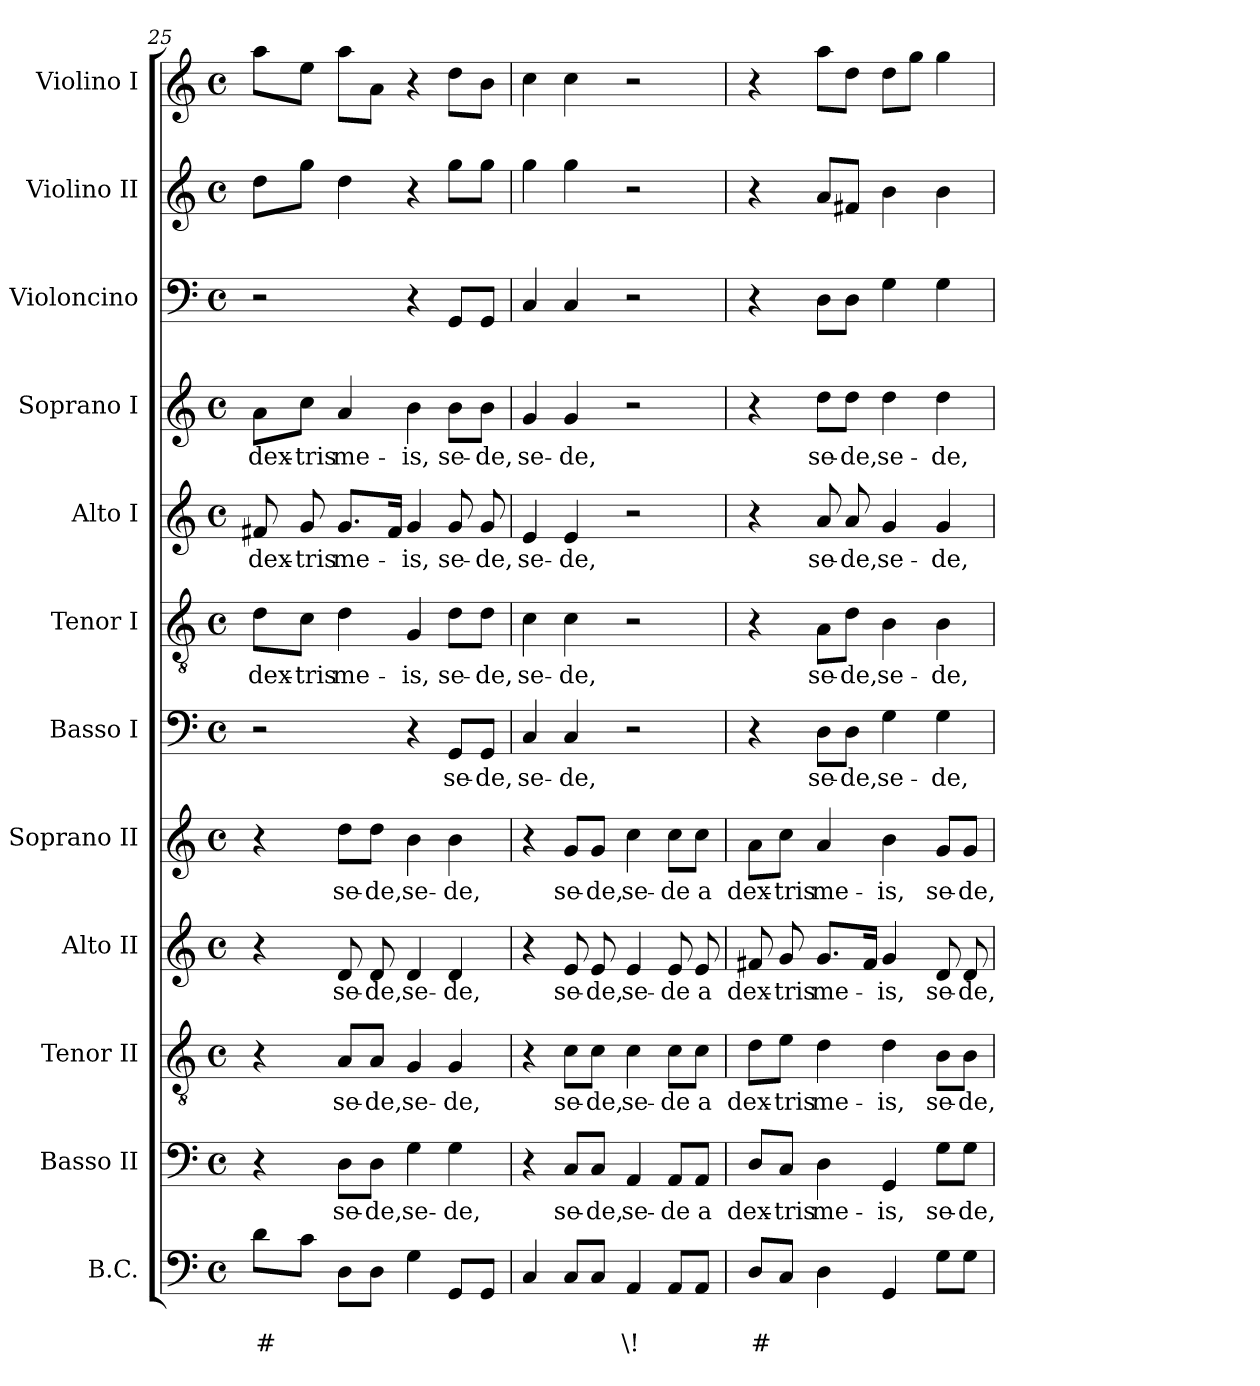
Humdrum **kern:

**kern	**text	**text	**kern	**text	**kern	**text	**kern	**text	**kern	**text	**kern	**text	**kern	**text	**kern	**text	**kern	**text	**kern	**kern	**kern
*part12	*part12	*part12	*part11	*part11	*part10	*part10	*part9	*part9	*part8	*part8	*part7	*part7	*part6	*part6	*part5	*part5	*part4	*part4	*part3	*part2	*part1
*staff12	*staff12	*staff12	*staff11	*staff11	*staff10	*staff10	*staff9	*staff9	*staff8	*staff8	*staff7	*staff7	*staff6	*staff6	*staff5	*staff5	*staff4	*staff4	*staff3	*staff2	*staff1
*I"B.C.	*	*	*I"Basso II	*	*I"Tenor II	*	*I"Alto II	*	*I"Soprano II	*	*I"Basso I	*	*I"Tenor I	*	*I"Alto I	*	*I"Soprano I	*	*I"Violoncino	*I"Violino II	*I"Violino I
*I'BC	*	*	*I'B 2	*	*I'T 2	*	*I'A 2	*	*I'S 2	*	*I'B 1	*	*I'T 1	*	*I'A 1	*	*I'S 1	*	*I'Vc.	*I'Vln. II	*I'Vln. I
!!LO:PB:g=z
*clefF4	*	*	*clefF4	*	*clefGv2	*	*clefG2	*	*clefG2	*	*clefF4	*	*clefGv2	*	*clefG2	*	*clefG2	*	*clefF4	*clefG2	*clefG2
*k[]	*	*	*k[]	*	*k[]	*	*k[]	*	*k[]	*	*k[]	*	*k[]	*	*k[]	*	*k[]	*	*k[]	*k[]	*k[]
*C:	*	*	*C:	*	*C:	*	*C:	*	*C:	*	*C:	*	*C:	*	*C:	*	*C:	*	*C:	*C:	*C:
*M4/4	*	*	*M4/4	*	*M4/4	*	*M4/4	*	*M4/4	*	*M4/4	*	*M4/4	*	*M4/4	*	*M4/4	*	*M4/4	*M4/4	*M4/4
*met(c)	*	*	*met(c)	*	*met(c)	*	*met(c)	*	*met(c)	*	*met(c)	*	*met(c)	*	*met(c)	*	*met(c)	*	*met(c)	*met(c)	*met(c)
=25	=25	=25	=25	=25	=25	=25	=25	=25	=25	=25	=25	=25	=25	=25	=25	=25	=25	=25	=25	=25	=25
!	!	!LO:LY:b	!	!	!	!	!	!	!	!	!	!	!	!	!	!	!	!	!	!	!
!	!	!	!	!	!	!	!	!	!	!	!	!	!	!LO:LY:b	!	!	!	!	!	!	!
!	!	!	!	!	!	!	!	!	!	!	!	!	!	!	!	!LO:LY:b	!	!	!	!	!
!	!	!	!	!	!	!	!	!	!	!	!	!	!	!	!	!	!	!LO:LY:b	!	!	!
8d\L	.	#	4r	.	4r	.	4r	.	4r	.	2r	.	8d\L	dex-	8f#X/	dex-	8a\L	dex-	2r	8dd\L	8aa\L
!	!	!	!	!	!	!	!	!	!	!	!	!	!	!LO:LY:b	!	!	!	!	!	!	!
!	!	!	!	!	!	!	!	!	!	!	!	!	!	!	!	!LO:LY:b	!	!	!	!	!
!	!	!	!	!	!	!	!	!	!	!	!	!	!	!	!	!	!	!LO:LY:b	!	!	!
8c\J	.	.	.	.	.	.	.	.	.	.	.	.	8c\J	-tris	8g/	-tris	8cc\J	-tris	.	8gg\J	8ee\J
!	!	!	!	!LO:LY:b	!	!	!	!	!	!	!	!	!	!	!	!	!	!	!	!	!
!	!	!	!	!	!	!LO:LY:b	!	!	!	!	!	!	!	!	!	!	!	!	!	!	!
!	!	!	!	!	!	!	!	!LO:LY:b	!	!	!	!	!	!	!	!	!	!	!	!	!
!	!	!	!	!	!	!	!	!	!	!LO:LY:b	!	!	!	!	!	!	!	!	!	!	!
!	!	!	!	!	!	!	!	!	!	!	!	!	!	!LO:LY:b	!	!	!	!	!	!	!
!	!	!	!	!	!	!	!	!	!	!	!	!	!	!	!	!LO:LY:b	!	!	!	!	!
!	!	!	!	!	!	!	!	!	!	!	!	!	!	!	!	!	!	!LO:LY:b	!	!	!
8D\L	.	.	8D\L	se-	8A/L	se-	8d/	se-	8dd\L	se-	.	.	4d\	me-	8.g/L	me-	4a/	me-	.	4dd\	8aa\L
!	!	!	!	!LO:LY:b	!	!	!	!	!	!	!	!	!	!	!	!	!	!	!	!	!
!	!	!	!	!	!	!LO:LY:b	!	!	!	!	!	!	!	!	!	!	!	!	!	!	!
!	!	!	!	!	!	!	!	!LO:LY:b	!	!	!	!	!	!	!	!	!	!	!	!	!
!	!	!	!	!	!	!	!	!	!	!LO:LY:b	!	!	!	!	!	!	!	!	!	!	!
8D\J	.	.	8D\J	-de,	8A/J	-de,	8d/	-de,	8dd\J	-de,	.	.	.	.	.	.	.	.	.	.	8a\J
.	.	.	.	.	.	.	.	.	.	.	.	.	.	.	16f#/Jk	.	.	.	.	.	.
!	!	!	!	!LO:LY:b	!	!	!	!	!	!	!	!	!	!	!	!	!	!	!	!	!
!	!	!	!	!	!	!LO:LY:b	!	!	!	!	!	!	!	!	!	!	!	!	!	!	!
!	!	!	!	!	!	!	!	!LO:LY:b	!	!	!	!	!	!	!	!	!	!	!	!	!
!	!	!	!	!	!	!	!	!	!	!LO:LY:b	!	!	!	!	!	!	!	!	!	!	!
!	!	!	!	!	!	!	!	!	!	!	!	!	!	!LO:LY:b	!	!	!	!	!	!	!
!	!	!	!	!	!	!	!	!	!	!	!	!	!	!	!	!LO:LY:b	!	!	!	!	!
!	!	!	!	!	!	!	!	!	!	!	!	!	!	!	!	!	!	!LO:LY:b	!	!	!
4G\	.	.	4G\	se-	4G/	se-	4d/	se-	4b\	se-	4r	.	4G/	-is,	4g/	-is,	4b\	-is,	4r	4r	4r
!	!	!	!	!LO:LY:b	!	!	!	!	!	!	!	!	!	!	!	!	!	!	!	!	!
!	!	!	!	!	!	!LO:LY:b	!	!	!	!	!	!	!	!	!	!	!	!	!	!	!
!	!	!	!	!	!	!	!	!LO:LY:b	!	!	!	!	!	!	!	!	!	!	!	!	!
!	!	!	!	!	!	!	!	!	!	!LO:LY:b	!	!	!	!	!	!	!	!	!	!	!
!	!	!	!	!	!	!	!	!	!	!	!	!LO:LY:b	!	!	!	!	!	!	!	!	!
!	!	!	!	!	!	!	!	!	!	!	!	!	!	!LO:LY:b	!	!	!	!	!	!	!
!	!	!	!	!	!	!	!	!	!	!	!	!	!	!	!	!LO:LY:b	!	!	!	!	!
!	!	!	!	!	!	!	!	!	!	!	!	!	!	!	!	!	!	!LO:LY:b	!	!	!
8GG/L	.	.	4G\	-de,	4G/	-de,	4d/	-de,	4b\	-de,	8GG/L	se-	8d\L	se-	8g/	se-	8b\L	se-	8GG/L	8gg\L	8dd\L
!	!	!	!	!	!	!	!	!	!	!	!	!LO:LY:b	!	!	!	!	!	!	!	!	!
!	!	!	!	!	!	!	!	!	!	!	!	!	!	!LO:LY:b	!	!	!	!	!	!	!
!	!	!	!	!	!	!	!	!	!	!	!	!	!	!	!	!LO:LY:b	!	!	!	!	!
!	!	!	!	!	!	!	!	!	!	!	!	!	!	!	!	!	!	!LO:LY:b	!	!	!
8GG/J	.	.	.	.	.	.	.	.	.	.	8GG/J	-de,	8d\J	-de,	8g/	-de,	8b\J	-de,	8GG/J	8gg\J	8b\J
=26	=26	=26	=26	=26	=26	=26	=26	=26	=26	=26	=26	=26	=26	=26	=26	=26	=26	=26	=26	=26	=26
!	!	!	!	!	!	!	!	!	!	!	!	!LO:LY:b	!	!	!	!	!	!	!	!	!
!	!	!	!	!	!	!	!	!	!	!	!	!	!	!LO:LY:b	!	!	!	!	!	!	!
!	!	!	!	!	!	!	!	!	!	!	!	!	!	!	!	!LO:LY:b	!	!	!	!	!
!	!	!	!	!	!	!	!	!	!	!	!	!	!	!	!	!	!	!LO:LY:b	!	!	!
4C/	.	.	4r	.	4r	.	4r	.	4r	.	4C/	se-	4c\	se-	4e/	se-	4g/	se-	4C/	4gg\	4cc\
!	!	!	!	!LO:LY:b	!	!	!	!	!	!	!	!	!	!	!	!	!	!	!	!	!
!	!	!	!	!	!	!LO:LY:b	!	!	!	!	!	!	!	!	!	!	!	!	!	!	!
!	!	!	!	!	!	!	!	!LO:LY:b	!	!	!	!	!	!	!	!	!	!	!	!	!
!	!	!	!	!	!	!	!	!	!	!LO:LY:b	!	!	!	!	!	!	!	!	!	!	!
!	!	!	!	!	!	!	!	!	!	!	!	!LO:LY:b	!	!	!	!	!	!	!	!	!
!	!	!	!	!	!	!	!	!	!	!	!	!	!	!LO:LY:b	!	!	!	!	!	!	!
!	!	!	!	!	!	!	!	!	!	!	!	!	!	!	!	!LO:LY:b	!	!	!	!	!
!	!	!	!	!	!	!	!	!	!	!	!	!	!	!	!	!	!	!LO:LY:b	!	!	!
8C/L	.	.	8C/L	se-	8c\L	se-	8e/	se-	8g/L	se-	4C/	-de,	4c\	-de,	4e/	-de,	4g/	-de,	4C/	4gg\	4cc\
!	!	!	!	!LO:LY:b	!	!	!	!	!	!	!	!	!	!	!	!	!	!	!	!	!
!	!	!	!	!	!	!LO:LY:b	!	!	!	!	!	!	!	!	!	!	!	!	!	!	!
!	!	!	!	!	!	!	!	!LO:LY:b	!	!	!	!	!	!	!	!	!	!	!	!	!
!	!	!	!	!	!	!	!	!	!	!LO:LY:b	!	!	!	!	!	!	!	!	!	!	!
8C/J	.	.	8C/J	-de,	8c\J	-de,	8e/	-de,	8g/J	-de,	.	.	.	.	.	.	.	.	.	.	.
!	!	!LO:LY:b	!	!	!	!	!	!	!	!	!	!	!	!	!	!	!	!	!	!	!
!	!	!	!	!LO:LY:b	!	!	!	!	!	!	!	!	!	!	!	!	!	!	!	!	!
!	!	!	!	!	!	!LO:LY:b	!	!	!	!	!	!	!	!	!	!	!	!	!	!	!
!	!	!	!	!	!	!	!	!LO:LY:b	!	!	!	!	!	!	!	!	!	!	!	!	!
!	!	!	!	!	!	!	!	!	!	!LO:LY:b	!	!	!	!	!	!	!	!	!	!	!
4AA/	.	\!	4AA/	se-	4c\	se-	4e/	se-	4cc\	se-	2r	.	2r	.	2r	.	2r	.	2r	2r	2r
!	!	!	!	!LO:LY:b	!	!	!	!	!	!	!	!	!	!	!	!	!	!	!	!	!
!	!	!	!	!	!	!LO:LY:b	!	!	!	!	!	!	!	!	!	!	!	!	!	!	!
!	!	!	!	!	!	!	!	!LO:LY:b	!	!	!	!	!	!	!	!	!	!	!	!	!
!	!	!	!	!	!	!	!	!	!	!LO:LY:b	!	!	!	!	!	!	!	!	!	!	!
8AA/L	.	.	8AA/L	-de	8c\L	-de	8e/	-de	8cc\L	-de	.	.	.	.	.	.	.	.	.	.	.
!	!	!	!	!LO:LY:b	!	!	!	!	!	!	!	!	!	!	!	!	!	!	!	!	!
!	!	!	!	!	!	!LO:LY:b	!	!	!	!	!	!	!	!	!	!	!	!	!	!	!
!	!	!	!	!	!	!	!	!LO:LY:b	!	!	!	!	!	!	!	!	!	!	!	!	!
!	!	!	!	!	!	!	!	!	!	!LO:LY:b	!	!	!	!	!	!	!	!	!	!	!
8AA/J	.	.	8AA/J	a	8c\J	a	8e/	a	8cc\J	a	.	.	.	.	.	.	.	.	.	.	.
=27	=27	=27	=27	=27	=27	=27	=27	=27	=27	=27	=27	=27	=27	=27	=27	=27	=27	=27	=27	=27	=27
!	!	!LO:LY:b	!	!	!	!	!	!	!	!	!	!	!	!	!	!	!	!	!	!	!
!	!	!	!	!LO:LY:b	!	!	!	!	!	!	!	!	!	!	!	!	!	!	!	!	!
!	!	!	!	!	!	!LO:LY:b	!	!	!	!	!	!	!	!	!	!	!	!	!	!	!
!	!	!	!	!	!	!	!	!LO:LY:b	!	!	!	!	!	!	!	!	!	!	!	!	!
!	!	!	!	!	!	!	!	!	!	!LO:LY:b	!	!	!	!	!	!	!	!	!	!	!
8D/L	.	#	8D/L	dex-	8d\L	dex-	8f#X/	dex-	8a\L	dex-	4r	.	4r	.	4r	.	4r	.	4r	4r	4r
!	!	!	!	!LO:LY:b	!	!	!	!	!	!	!	!	!	!	!	!	!	!	!	!	!
!	!	!	!	!	!	!LO:LY:b	!	!	!	!	!	!	!	!	!	!	!	!	!	!	!
!	!	!	!	!	!	!	!	!LO:LY:b	!	!	!	!	!	!	!	!	!	!	!	!	!
!	!	!	!	!	!	!	!	!	!	!LO:LY:b	!	!	!	!	!	!	!	!	!	!	!
8C/J	.	.	8C/J	-tris	8e\J	-tris	8g/	-tris	8cc\J	-tris	.	.	.	.	.	.	.	.	.	.	.
!	!	!	!	!LO:LY:b	!	!	!	!	!	!	!	!	!	!	!	!	!	!	!	!	!
!	!	!	!	!	!	!LO:LY:b	!	!	!	!	!	!	!	!	!	!	!	!	!	!	!
!	!	!	!	!	!	!	!	!LO:LY:b	!	!	!	!	!	!	!	!	!	!	!	!	!
!	!	!	!	!	!	!	!	!	!	!LO:LY:b	!	!	!	!	!	!	!	!	!	!	!
!	!	!	!	!	!	!	!	!	!	!	!	!LO:LY:b	!	!	!	!	!	!	!	!	!
!	!	!	!	!	!	!	!	!	!	!	!	!	!	!LO:LY:b	!	!	!	!	!	!	!
!	!	!	!	!	!	!	!	!	!	!	!	!	!	!	!	!LO:LY:b	!	!	!	!	!
!	!	!	!	!	!	!	!	!	!	!	!	!	!	!	!	!	!	!LO:LY:b	!	!	!
4D\	.	.	4D\	me-	4d\	me-	8.g/L	me-	4a/	me-	8D\L	se-	8A\L	se-	8a/	se-	8dd\L	se-	8D\L	8a/L	8aa\L
!	!	!	!	!	!	!	!	!	!	!	!	!LO:LY:b	!	!	!	!	!	!	!	!	!
!	!	!	!	!	!	!	!	!	!	!	!	!	!	!LO:LY:b	!	!	!	!	!	!	!
!	!	!	!	!	!	!	!	!	!	!	!	!	!	!	!	!LO:LY:b	!	!	!	!	!
!	!	!	!	!	!	!	!	!	!	!	!	!	!	!	!	!	!	!LO:LY:b	!	!	!
.	.	.	.	.	.	.	.	.	.	.	8D\J	-de,	8d\J	-de,	8a/	-de,	8dd\J	-de,	8D\J	8f#X/J	8dd\J
.	.	.	.	.	.	.	16f#/Jk	.	.	.	.	.	.	.	.	.	.	.	.	.	.
!	!	!	!	!LO:LY:b	!	!	!	!	!	!	!	!	!	!	!	!	!	!	!	!	!
!	!	!	!	!	!	!LO:LY:b	!	!	!	!	!	!	!	!	!	!	!	!	!	!	!
!	!	!	!	!	!	!	!	!LO:LY:b	!	!	!	!	!	!	!	!	!	!	!	!	!
!	!	!	!	!	!	!	!	!	!	!LO:LY:b	!	!	!	!	!	!	!	!	!	!	!
!	!	!	!	!	!	!	!	!	!	!	!	!LO:LY:b	!	!	!	!	!	!	!	!	!
!	!	!	!	!	!	!	!	!	!	!	!	!	!	!LO:LY:b	!	!	!	!	!	!	!
!	!	!	!	!	!	!	!	!	!	!	!	!	!	!	!	!LO:LY:b	!	!	!	!	!
!	!	!	!	!	!	!	!	!	!	!	!	!	!	!	!	!	!	!LO:LY:b	!	!	!
4GG/	.	.	4GG/	-is,	4d\	-is,	4g/	-is,	4b\	-is,	4G\	se-	4B\	se-	4g/	se-	4dd\	se-	4G\	4b\	8dd\L
.	.	.	.	.	.	.	.	.	.	.	.	.	.	.	.	.	.	.	.	.	8gg\J
!	!	!	!	!LO:LY:b	!	!	!	!	!	!	!	!	!	!	!	!	!	!	!	!	!
!	!	!	!	!	!	!LO:LY:b	!	!	!	!	!	!	!	!	!	!	!	!	!	!	!
!	!	!	!	!	!	!	!	!LO:LY:b	!	!	!	!	!	!	!	!	!	!	!	!	!
!	!	!	!	!	!	!	!	!	!	!LO:LY:b	!	!	!	!	!	!	!	!	!	!	!
!	!	!	!	!	!	!	!	!	!	!	!	!LO:LY:b	!	!	!	!	!	!	!	!	!
!	!	!	!	!	!	!	!	!	!	!	!	!	!	!LO:LY:b	!	!	!	!	!	!	!
!	!	!	!	!	!	!	!	!	!	!	!	!	!	!	!	!LO:LY:b	!	!	!	!	!
!	!	!	!	!	!	!	!	!	!	!	!	!	!	!	!	!	!	!LO:LY:b	!	!	!
8G\L	.	.	8G\L	se-	8B\L	se-	8d/	se-	8g/L	se-	4G\	-de,	4B\	-de,	4g/	-de,	4dd\	-de,	4G\	4b\	4gg\
!	!	!	!	!LO:LY:b	!	!	!	!	!	!	!	!	!	!	!	!	!	!	!	!	!
!	!	!	!	!	!	!LO:LY:b	!	!	!	!	!	!	!	!	!	!	!	!	!	!	!
!	!	!	!	!	!	!	!	!LO:LY:b	!	!	!	!	!	!	!	!	!	!	!	!	!
!	!	!	!	!	!	!	!	!	!	!LO:LY:b	!	!	!	!	!	!	!	!	!	!	!
8G\J	.	.	8G\J	-de,	8B\J	-de,	8d/	-de,	8g/J	-de,	.	.	.	.	.	.	.	.	.	.	.
=	=	=	=	=	=	=	=	=	=	=	=	=	=	=	=	=	=	=	=	=	=
*-	*-	*-	*-	*-	*-	*-	*-	*-	*-	*-	*-	*-	*-	*-	*-	*-	*-	*-	*-	*-	*-
